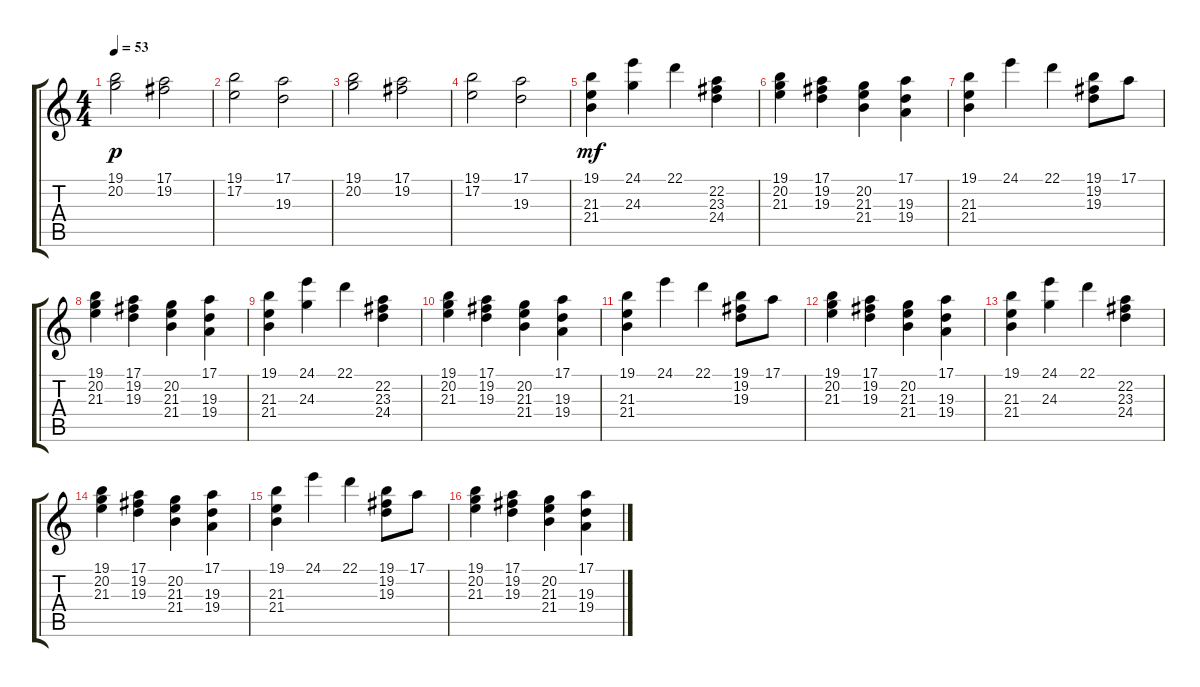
\track "" {instrument stringensemble1}
\staff {score tabs}
\tuning (E4 B3 G3 D3 A2 E2) {hide}
\ts (4 4)
\tempo 53
\clef g2
\ks c
(19.1 20.2).2{dy p} (17.1 19.2).2 |
(19.1 17.2).2 (17.1 19.3).2 |
(19.1 20.2).2 (17.1 19.2).2 |
(19.1 17.2).2 (17.1 19.3).2 |
(19.1 21.3 21.4).4{dy mf} (24.1 24.3).4 22.1.4 (22.2 23.3 24.4).4 |
(19.1 20.2 21.3).4 (17.1 19.2 19.3).4 (20.2 21.3 21.4).4 (17.1 19.3 19.4).4 |
(19.1 21.3 21.4).4 24.1.4 22.1.4 (19.1 19.2 19.3).8 17.1.8 |
(19.1 20.2 21.3).4 (17.1 19.2 19.3).4 (20.2 21.3 21.4).4 (17.1 19.3 19.4).4 |
(19.1 21.3 21.4).4 (24.1 24.3).4 22.1.4 (22.2 23.3 24.4).4 |
(19.1 20.2 21.3).4 (17.1 19.2 19.3).4 (20.2 21.3 21.4).4 (17.1 19.3 19.4).4 |
(19.1 21.3 21.4).4 24.1.4 22.1.4 (19.1 19.2 19.3).8 17.1.8 |
(19.1 20.2 21.3).4 (17.1 19.2 19.3).4 (20.2 21.3 21.4).4 (17.1 19.3 19.4).4 |
(19.1 21.3 21.4).4 (24.1 24.3).4 22.1.4 (22.2 23.3 24.4).4 |
(19.1 20.2 21.3).4 (17.1 19.2 19.3).4 (20.2 21.3 21.4).4 (17.1 19.3 19.4).4 |
(19.1 21.3 21.4).4 24.1.4 22.1.4 (19.1 19.2 19.3).8 17.1.8 |
(19.1 20.2 21.3).4 (17.1 19.2 19.3).4 (20.2 21.3 21.4).4 (17.1 19.3 19.4).4
